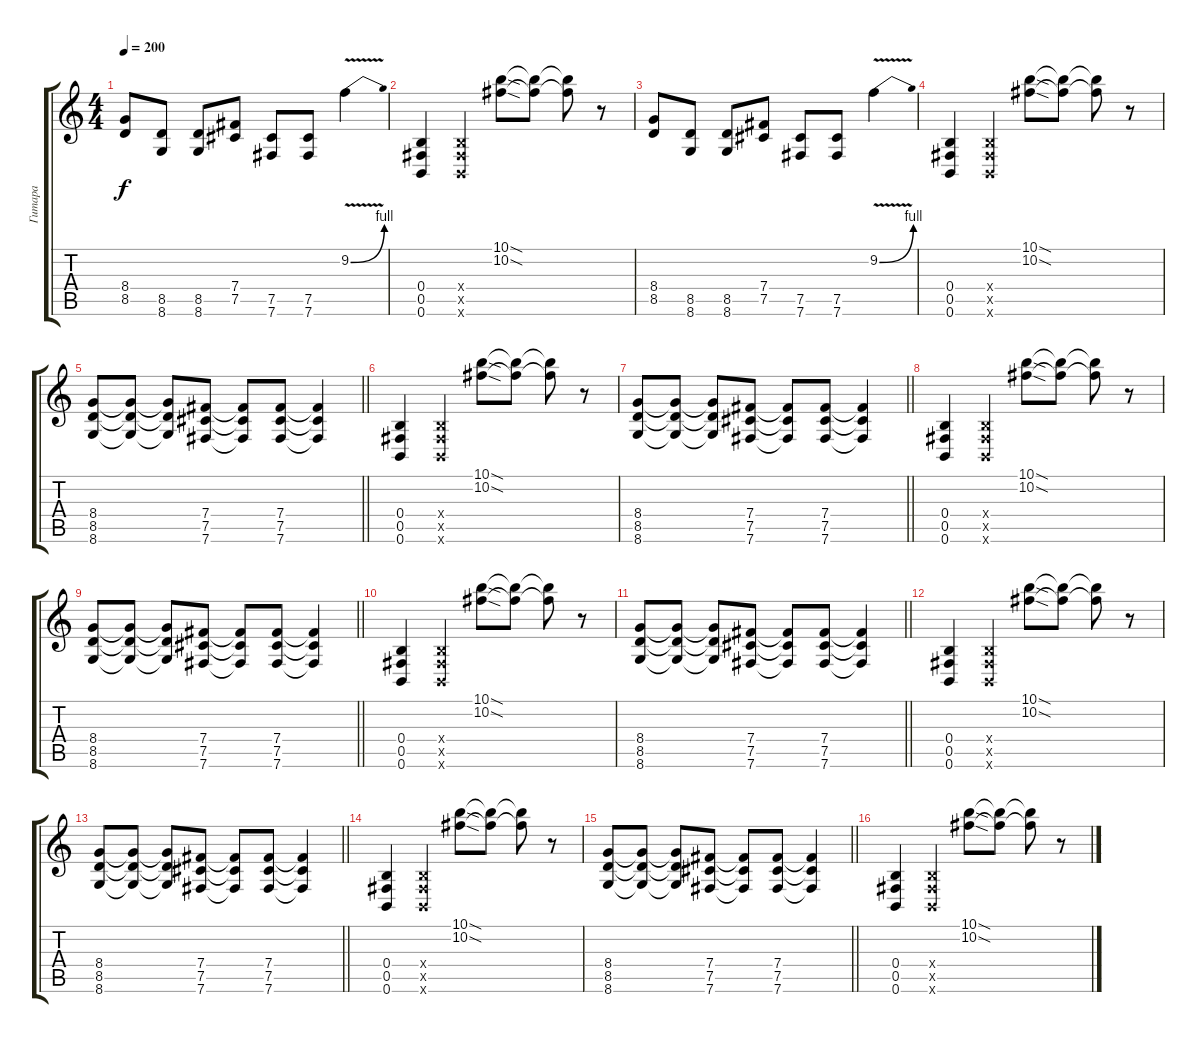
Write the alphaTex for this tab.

\track ("Гитара" "Гитара") {instrument distortionguitar}
\staff {score tabs}
\tuning (Db4 Ab3 E3 B2 Gb2 B1) {hide}
\ts (4 4)
\tempo 200
\clef g2
\ks c
(8.4 8.5).8{dy f} (8.5 8.6).8 (8.5 8.6).8 (7.4 7.5).8 (7.5 7.6).8 (7.5 7.6).8 9.2{be (bend 0 0 60 4) v}.4 |
(0.4 0.5 0.6).4 (0.4{x} 0.5{x} 0.6{x}).4 (10.1{sod} 10.2{sod}).8 (10.1{t} 10.2{t}).8 (10.1{t} 10.2{t}).8 r.8 |
(8.4 8.5).8 (8.5 8.6).8 (8.5 8.6).8 (7.4 7.5).8 (7.5 7.6).8 (7.5 7.6).8 9.2{be (bend 0 0 60 4) v}.4 |
(0.4 0.5 0.6).4 (0.4{x} 0.5{x} 0.6{x}).4 (10.1{sod} 10.2{sod}).8 (10.1{t} 10.2{t}).8 (10.1{t} 10.2{t}).8 r.8 |
\barLineRight lightlight
(8.4 8.5 8.6).8 (8.4{t} 8.5{t} 8.6{t}).8 (8.4{t} 8.5{t} 8.6{t}).8 (7.4 7.5 7.6).8 (7.4{t} 7.5{t} 7.6{t}).8 (7.4 7.5 7.6).8 (7.4{t} 7.5{t} 7.6{t}).4 |
\section ("" "")
(0.4 0.5 0.6).4 (0.4{x} 0.5{x} 0.6{x}).4 (10.1{sod} 10.2{sod}).8 (10.1{t} 10.2{t}).8 (10.1{t} 10.2{t}).8 r.8 |
\barLineRight lightlight
(8.4 8.5 8.6).8 (8.4{t} 8.5{t} 8.6{t}).8 (8.4{t} 8.5{t} 8.6{t}).8 (7.4 7.5 7.6).8 (7.4{t} 7.5{t} 7.6{t}).8 (7.4 7.5 7.6).8 (7.4{t} 7.5{t} 7.6{t}).4 |
(0.4 0.5 0.6).4 (0.4{x} 0.5{x} 0.6{x}).4 (10.1{sod} 10.2{sod}).8 (10.1{t} 10.2{t}).8 (10.1{t} 10.2{t}).8 r.8 |
\barLineRight lightlight
(8.4 8.5 8.6).8 (8.4{t} 8.5{t} 8.6{t}).8 (8.4{t} 8.5{t} 8.6{t}).8 (7.4 7.5 7.6).8 (7.4{t} 7.5{t} 7.6{t}).8 (7.4 7.5 7.6).8 (7.4{t} 7.5{t} 7.6{t}).4 |
(0.4 0.5 0.6).4 (0.4{x} 0.5{x} 0.6{x}).4 (10.1{sod} 10.2{sod}).8 (10.1{t} 10.2{t}).8 (10.1{t} 10.2{t}).8 r.8 |
\barLineRight lightlight
(8.4 8.5 8.6).8 (8.4{t} 8.5{t} 8.6{t}).8 (8.4{t} 8.5{t} 8.6{t}).8 (7.4 7.5 7.6).8 (7.4{t} 7.5{t} 7.6{t}).8 (7.4 7.5 7.6).8 (7.4{t} 7.5{t} 7.6{t}).4 |
(0.4 0.5 0.6).4 (0.4{x} 0.5{x} 0.6{x}).4 (10.1{sod} 10.2{sod}).8 (10.1{t} 10.2{t}).8 (10.1{t} 10.2{t}).8 r.8 |
\barLineRight lightlight
(8.4 8.5 8.6).8 (8.4{t} 8.5{t} 8.6{t}).8 (8.4{t} 8.5{t} 8.6{t}).8 (7.4 7.5 7.6).8 (7.4{t} 7.5{t} 7.6{t}).8 (7.4 7.5 7.6).8 (7.4{t} 7.5{t} 7.6{t}).4 |
(0.4 0.5 0.6).4 (0.4{x} 0.5{x} 0.6{x}).4 (10.1{sod} 10.2{sod}).8 (10.1{t} 10.2{t}).8 (10.1{t} 10.2{t}).8 r.8 |
\barLineRight lightlight
(8.4 8.5 8.6).8 (8.4{t} 8.5{t} 8.6{t}).8 (8.4{t} 8.5{t} 8.6{t}).8 (7.4 7.5 7.6).8 (7.4{t} 7.5{t} 7.6{t}).8 (7.4 7.5 7.6).8 (7.4{t} 7.5{t} 7.6{t}).4 |
(0.4 0.5 0.6).4 (0.4{x} 0.5{x} 0.6{x}).4 (10.1{sod} 10.2{sod}).8 (10.1{t} 10.2{t}).8 (10.1{t} 10.2{t}).8 r.8
